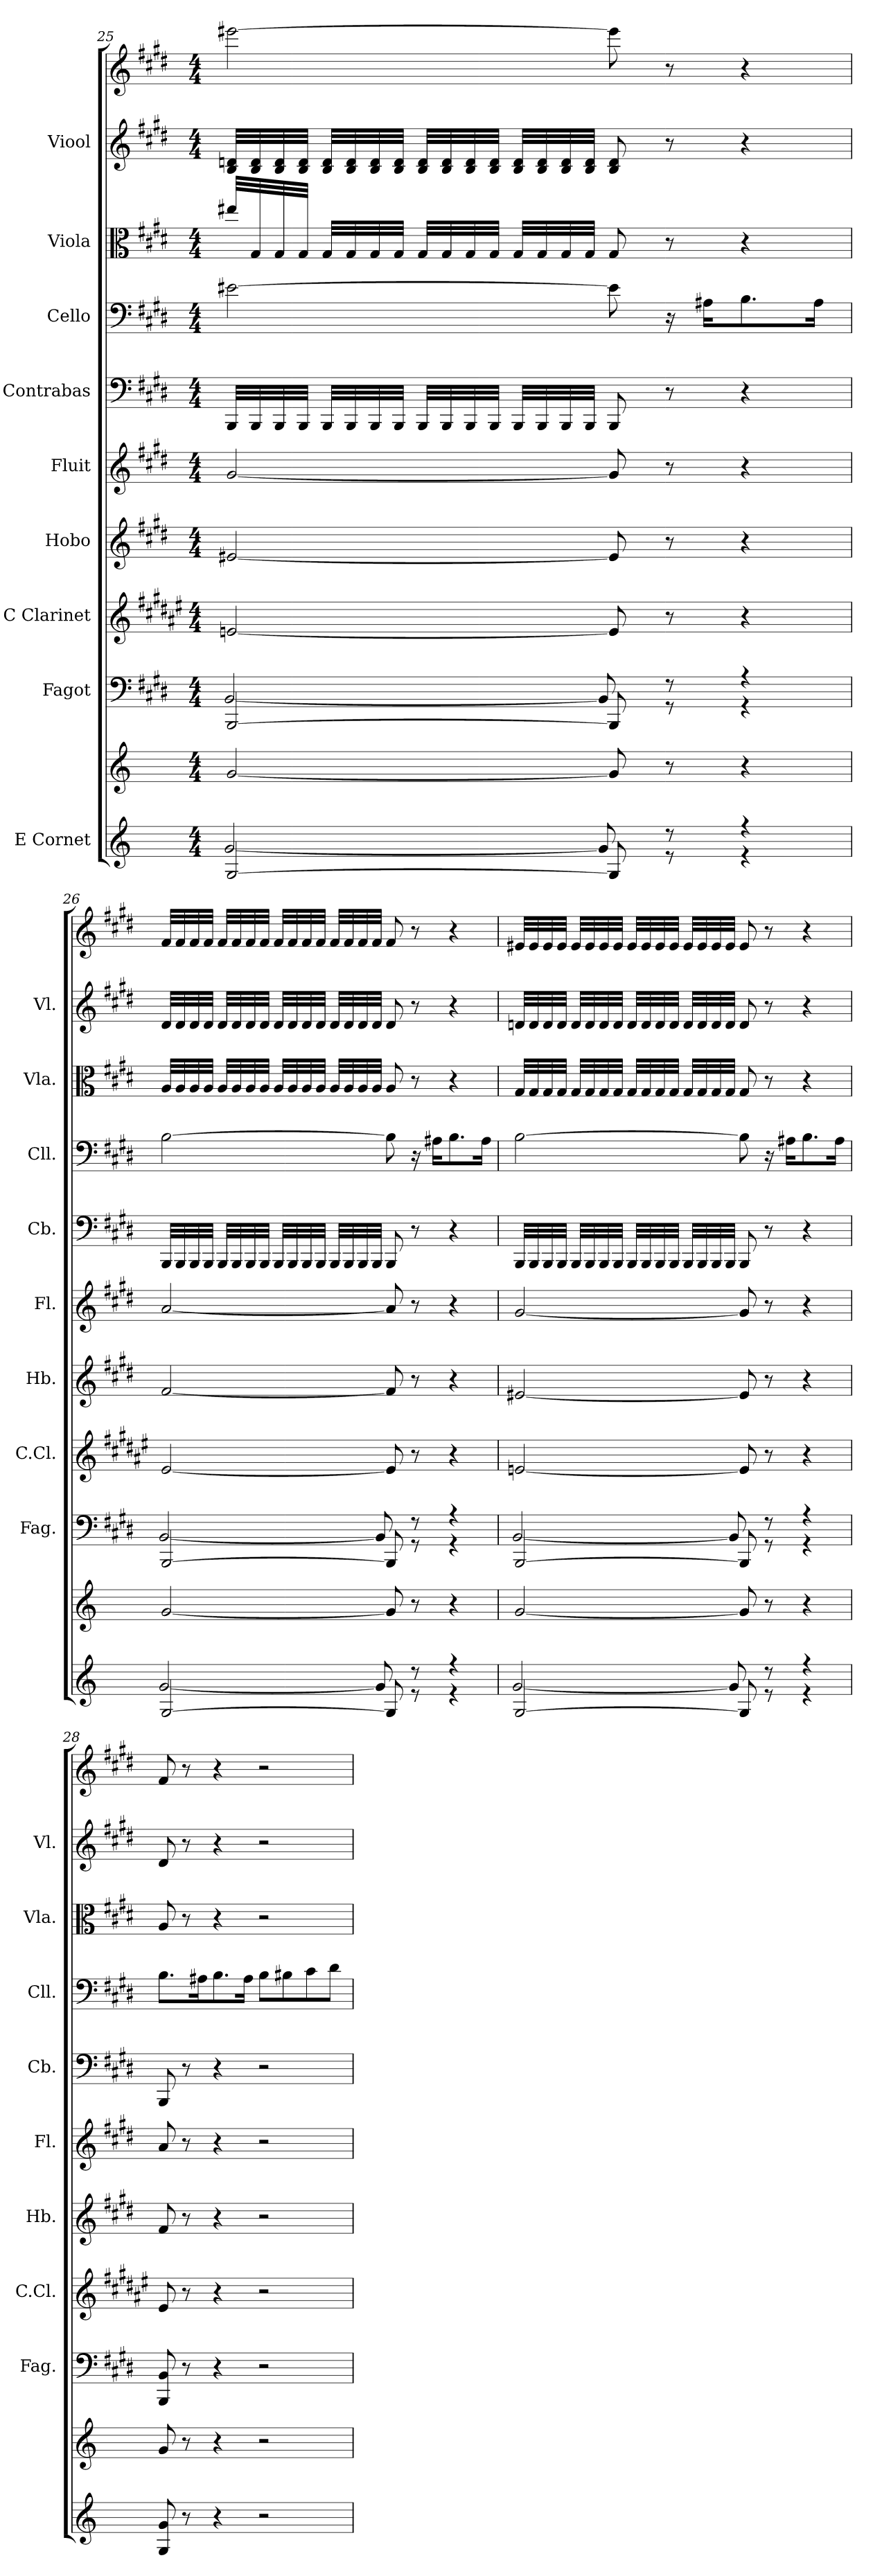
**kern	**kern	**kern	**kern	**kern	**kern	**kern	**kern	**kern	**kern	**kern
*part9	*part9	*part8	*part7	*part6	*part5	*part4	*part3	*part2	*part1	*part1
*staff11	*staff10	*staff9	*staff8	*staff7	*staff6	*staff5	*staff4	*staff3	*staff2	*staff1
*I"E Cornet	*	*I"Fagot	*I"C Clarinet	*I"Hobo	*I"Fluit	*I"Contrabas	*I"Cello	*I"Viola	*I"Viool	*
*	*	*I'Fag.	*I'C.Cl.	*I'Hb.	*I'Fl.	*I'Cb.	*I'Cll.	*I'Vla.	*I'Vl.	*
!!LO:PB:g=z
*clefG2	*clefG2	*clefF4	*clefG2	*clefG2	*clefG2	*clefF4	*clefF4	*clefC3	*clefG2	*clefG2
*ITrd-2c-4	*ITrd-2c-4	*	*ITrd1c2	*	*	*ITrd7c12	*	*	*	*
*k[f#c#g#d#]	*k[f#c#g#d#]	*k[f#c#g#d#]	*k[f#c#g#d#]	*k[f#c#g#d#]	*k[f#c#g#d#]	*k[f#c#g#d#]	*k[f#c#g#d#]	*k[f#c#g#d#]	*k[f#c#g#d#]	*k[f#c#g#d#]
*E:	*E:	*E:	*E:	*E:	*E:	*E:	*E:	*E:	*E:	*E:
*M4/4	*M4/4	*M4/4	*M4/4	*M4/4	*M4/4	*M4/4	*M4/4	*M4/4	*M4/4	*M4/4
=25	=25	=25	=25	=25	=25	=25	=25	=25	=25	=25
*^	*	*^	*	*	*	*	*	*	*	*
[2B/	[2b/	[2b/	[2BBB/	[2BB/	[2dn/	[2e#X/	[2g#/	32BBBB/LLL	[2e#X\	32ee#X/LLL	32B/ 32dn/LLL	[2eee#X\
.	.	.	.	.	.	.	.	32BBBB/	.	32G#/	32B/ 32d/	.
.	.	.	.	.	.	.	.	32BBBB/	.	32G#/	32B/ 32d/	.
.	.	.	.	.	.	.	.	32BBBB/JJJ	.	32G#/JJJ	32B/ 32d/JJJ	.
.	.	.	.	.	.	.	.	32BBBB/LLL	.	32G#/LLL	32B/ 32d/LLL	.
.	.	.	.	.	.	.	.	32BBBB/	.	32G#/	32B/ 32d/	.
.	.	.	.	.	.	.	.	32BBBB/	.	32G#/	32B/ 32d/	.
.	.	.	.	.	.	.	.	32BBBB/JJJ	.	32G#/JJJ	32B/ 32d/JJJ	.
.	.	.	.	.	.	.	.	32BBBB/LLL	.	32G#/LLL	32B/ 32d/LLL	.
.	.	.	.	.	.	.	.	32BBBB/	.	32G#/	32B/ 32d/	.
.	.	.	.	.	.	.	.	32BBBB/	.	32G#/	32B/ 32d/	.
.	.	.	.	.	.	.	.	32BBBB/JJJ	.	32G#/JJJ	32B/ 32d/JJJ	.
.	.	.	.	.	.	.	.	32BBBB/LLL	.	32G#/LLL	32B/ 32d/LLL	.
.	.	.	.	.	.	.	.	32BBBB/	.	32G#/	32B/ 32d/	.
.	.	.	.	.	.	.	.	32BBBB/	.	32G#/	32B/ 32d/	.
.	.	.	.	.	.	.	.	32BBBB/JJJ	.	32G#/JJJ	32B/ 32d/JJJ	.
8B/]	8b/]	8b/]	8BBB/]	8BB/]	8d/]	8e#/]	8g#/]	8BBBB/	8e#\]	8G#/	8B/ 8d/	8eee#\]
8r	8r	8r	8r	8r	8r	8r	8r	8r	16r	8r	8r	8r
.	.	.	.	.	.	.	.	.	16A#X\KL	.	.	.
4r	4r	4r	4r	4r	4r	4r	4r	4r	8.B\	4r	4r	4r
.	.	.	.	.	.	.	.	.	16A#\Jk	.	.	.
!!LO:PB:g=z
=26	=26	=26	=26	=26	=26	=26	=26	=26	=26	=26	=26	=26
[2B/	[2b/	[2b/	[2BBB/	[2BB/	[2d#/	[2f#/	[2a/	32BBBB/LLL	[2B\	32A/LLL	32d#/LLL	32f#/LLL
.	.	.	.	.	.	.	.	32BBBB/	.	32A/	32d#/	32f#/
.	.	.	.	.	.	.	.	32BBBB/	.	32A/	32d#/	32f#/
.	.	.	.	.	.	.	.	32BBBB/JJJ	.	32A/JJJ	32d#/JJJ	32f#/JJJ
.	.	.	.	.	.	.	.	32BBBB/LLL	.	32A/LLL	32d#/LLL	32f#/LLL
.	.	.	.	.	.	.	.	32BBBB/	.	32A/	32d#/	32f#/
.	.	.	.	.	.	.	.	32BBBB/	.	32A/	32d#/	32f#/
.	.	.	.	.	.	.	.	32BBBB/JJJ	.	32A/JJJ	32d#/JJJ	32f#/JJJ
.	.	.	.	.	.	.	.	32BBBB/LLL	.	32A/LLL	32d#/LLL	32f#/LLL
.	.	.	.	.	.	.	.	32BBBB/	.	32A/	32d#/	32f#/
.	.	.	.	.	.	.	.	32BBBB/	.	32A/	32d#/	32f#/
.	.	.	.	.	.	.	.	32BBBB/JJJ	.	32A/JJJ	32d#/JJJ	32f#/JJJ
.	.	.	.	.	.	.	.	32BBBB/LLL	.	32A/LLL	32d#/LLL	32f#/LLL
.	.	.	.	.	.	.	.	32BBBB/	.	32A/	32d#/	32f#/
.	.	.	.	.	.	.	.	32BBBB/	.	32A/	32d#/	32f#/
.	.	.	.	.	.	.	.	32BBBB/JJJ	.	32A/JJJ	32d#/JJJ	32f#/JJJ
8B/]	8b/]	8b/]	8BBB/]	8BB/]	8d#/]	8f#/]	8a/]	8BBBB/	8B\]	8A/	8d#/	8f#/
8r	8r	8r	8r	8r	8r	8r	8r	8r	16r	8r	8r	8r
.	.	.	.	.	.	.	.	.	16A#X\KL	.	.	.
4r	4r	4r	4r	4r	4r	4r	4r	4r	8.B\	4r	4r	4r
.	.	.	.	.	.	.	.	.	16A#\Jk	.	.	.
!!LO:PB:g=z
=27	=27	=27	=27	=27	=27	=27	=27	=27	=27	=27	=27	=27
[2B/	[2b/	[2b/	[2BBB/	[2BB/	[2dn/	[2e#X/	[2g#/	32BBBB/LLL	[2B\	32G#/LLL	32dn/LLL	32e#X/LLL
.	.	.	.	.	.	.	.	32BBBB/	.	32G#/	32d/	32e#/
.	.	.	.	.	.	.	.	32BBBB/	.	32G#/	32d/	32e#/
.	.	.	.	.	.	.	.	32BBBB/JJJ	.	32G#/JJJ	32d/JJJ	32e#/JJJ
.	.	.	.	.	.	.	.	32BBBB/LLL	.	32G#/LLL	32d/LLL	32e#/LLL
.	.	.	.	.	.	.	.	32BBBB/	.	32G#/	32d/	32e#/
.	.	.	.	.	.	.	.	32BBBB/	.	32G#/	32d/	32e#/
.	.	.	.	.	.	.	.	32BBBB/JJJ	.	32G#/JJJ	32d/JJJ	32e#/JJJ
.	.	.	.	.	.	.	.	32BBBB/LLL	.	32G#/LLL	32d/LLL	32e#/LLL
.	.	.	.	.	.	.	.	32BBBB/	.	32G#/	32d/	32e#/
.	.	.	.	.	.	.	.	32BBBB/	.	32G#/	32d/	32e#/
.	.	.	.	.	.	.	.	32BBBB/JJJ	.	32G#/JJJ	32d/JJJ	32e#/JJJ
.	.	.	.	.	.	.	.	32BBBB/LLL	.	32G#/LLL	32d/LLL	32e#/LLL
.	.	.	.	.	.	.	.	32BBBB/	.	32G#/	32d/	32e#/
.	.	.	.	.	.	.	.	32BBBB/	.	32G#/	32d/	32e#/
.	.	.	.	.	.	.	.	32BBBB/JJJ	.	32G#/JJJ	32d/JJJ	32e#/JJJ
8B/]	8b/]	8b/]	8BBB/]	8BB/]	8d/]	8e#/]	8g#/]	8BBBB/	8B\]	8G#/	8d/	8e#/
8r	8r	8r	8r	8r	8r	8r	8r	8r	16r	8r	8r	8r
.	.	.	.	.	.	.	.	.	16A#X\KL	.	.	.
4r	4r	4r	4r	4r	4r	4r	4r	4r	8.B\	4r	4r	4r
.	.	.	.	.	.	.	.	.	16A#\Jk	.	.	.
*v	*v	*	*v	*v	*	*	*	*	*	*	*	*
=28	=28	=28	=28	=28	=28	=28	=28	=28	=28	=28
8B/ 8b/	8b/	8BBB/ 8BB/	8d#/	8f#/	8a/	8BBBB/	8.B\L	8A/	8d#/	8f#/
8r	8r	8r	8r	8r	8r	8r	.	8r	8r	8r
.	.	.	.	.	.	.	16A#X\K	.	.	.
4r	4r	4r	4r	4r	4r	4r	8.B\	4r	4r	4r
.	.	.	.	.	.	.	16A#\Jk	.	.	.
2r	2r	2r	2r	2r	2r	2r	8B\L	2r	2r	2r
.	.	.	.	.	.	.	8B#X\	.	.	.
.	.	.	.	.	.	.	8c#\	.	.	.
.	.	.	.	.	.	.	8d#\J	.	.	.
=	=	=	=	=	=	=	=	=	=	=
*-	*-	*-	*-	*-	*-	*-	*-	*-	*-	*-
